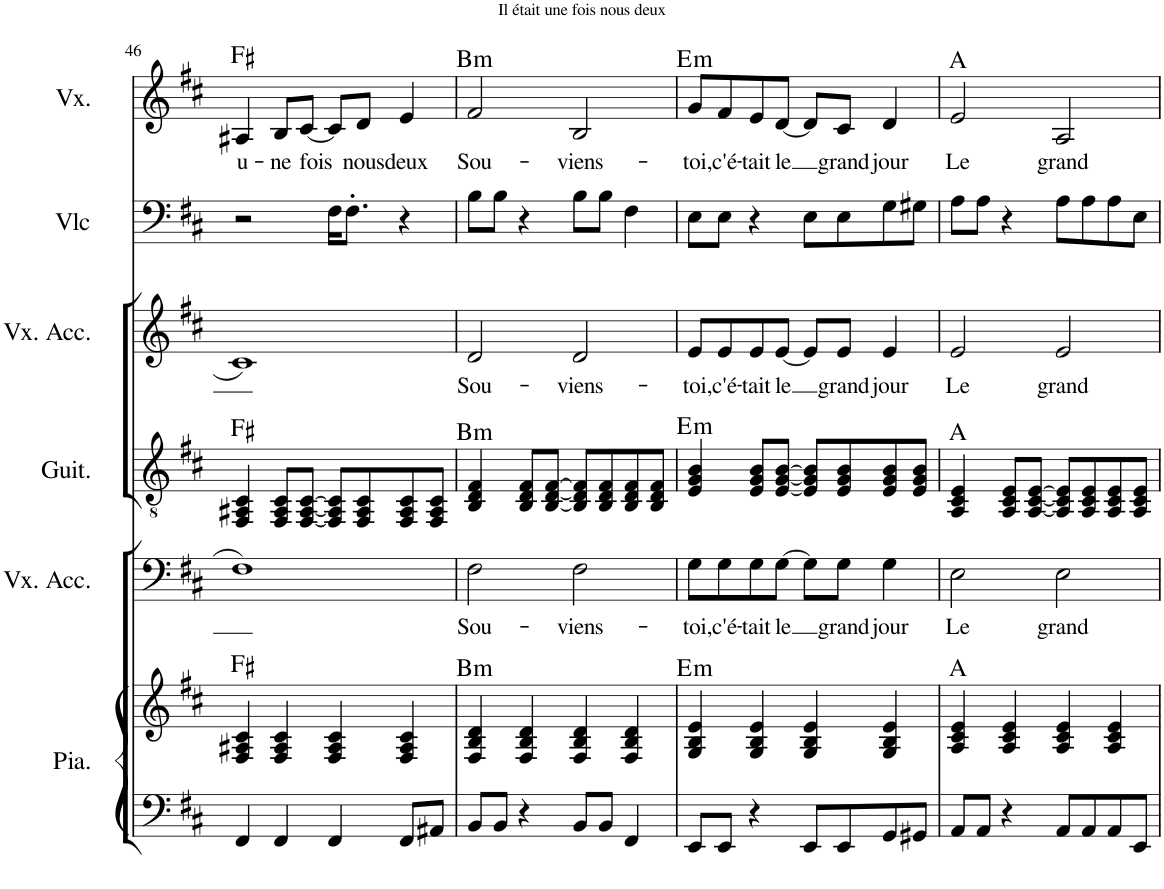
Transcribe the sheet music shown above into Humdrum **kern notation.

**kern	**kern	**harte	**kern	**text	**kern	**harte	**kern	**text	**kern	**kern	**text	**harte
*part6	*part6	*part6	*part5	*part5	*part4	*part4	*part3	*part3	*part2	*part1	*part1	*part1
*staff7	*staff6	*	*staff5	*staff5	*staff4	*	*staff3	*staff3	*staff2	*staff1	*staff1	*
*I"Piano	*	*	*I"Voix Acc.	*	*I"Guitare	*	*I"Voix Acc.	*	*I"Violoncelle	*I"Voix	*	*
*I'Pia.	*	*	*I'Vx. Acc.	*	*I'Guit.	*	*I'Vx. Acc.	*	*I'Vlc	*I'Vx.	*	*
!!LO:PB:g=z
*clefF4	*clefG2	*	*clefF4	*	*clefGv2	*	*clefG2	*	*clefF4	*clefG2	*	*
*k[f#c#]	*k[f#c#]	*	*k[f#c#]	*	*k[f#c#]	*	*k[f#c#]	*	*k[f#c#]	*k[f#c#]	*	*
*M4/4	*M4/4	*	*M4/4	*	*M4/4	*	*M4/4	*	*M4/4	*M4/4	*	*
=46	=46	=46	=46	=46	=46	=46	=46	=46	=46	=46	=46	=46
!	!	!	!	!	!	!	!	!	!	!	!LO:LY:b	!
4FF#/	4F#/ 4A#X/ 4c#/	F#:maj	1F#	.	4FF#/ 4AA#X/ 4C#/	F#:maj	1c#	.	2r	4A#X/	u-	F#:maj
!	!	!	!	!	!	!	!	!	!	!	!LO:LY:b	!
4FF#/	4F#/ 4A#/ 4c#/	.	.	.	8FF#/ 8AA#/ 8C#/L	.	.	.	.	8B/L	-ne	.
!	!	!	!	!	!	!	!	!	!	!	!LO:LY:b	!
.	.	.	.	.	[8FF#/ [8AA#/ [8C#/J	.	.	.	.	[8c#/J	fois	.
4FF#/	4F#/ 4A#/ 4c#/	.	.	.	8FF#/] 8AA#/] 8C#/]L	.	.	.	16F#\KL	8c#/L]	.	.
.	.	.	.	.	.	.	.	.	8.F#'\J	.	.	.
!	!	!	!	!	!	!	!	!	!	!	!LO:LY:b	!
.	.	.	.	.	8FF#/ 8AA#/ 8C#/	.	.	.	.	8d/J	nous	.
!	!	!	!	!	!	!	!	!	!	!	!LO:LY:b	!
8FF#/L	4F#/ 4A#/ 4c#/	.	.	.	8FF#/ 8AA#/ 8C#/	.	.	.	4r	4e/	deux	.
8AA#X/J	.	.	.	.	8FF#/ 8AA#/ 8C#/J	.	.	.	.	.	.	.
=47	=47	=47	=47	=47	=47	=47	=47	=47	=47	=47	=47	=47
!	!	!LO:H:kt=m	!	!LO:LY:b	!	!LO:H:kt=m	!	!LO:LY:b	!	!	!LO:LY:b	!LO:H:kt=m
8BB/L	4F#/ 4B/ 4d/	B:min	2F#\	Sou-	4BB/ 4D/ 4F#/	B:min	2d/	Sou-	8B\L	2f#/	Sou-	B:min
8BB/J	.	.	.	.	.	.	.	.	8B\J	.	.	.
4r	4F#/ 4B/ 4d/	.	.	.	8BB/ 8D/ 8F#/L	.	.	.	4r	.	.	.
.	.	.	.	.	[8BB/ [8D/ [8F#/J	.	.	.	.	.	.	.
!	!	!	!	!LO:LY:b	!	!	!	!LO:LY:b	!	!	!LO:LY:b	!
8BB/L	4F#/ 4B/ 4d/	.	2F#\	-viens-	8BB/] 8D/] 8F#/]L	.	2d/	-viens-	8B\L	2B/	-viens-	.
8BB/J	.	.	.	.	8BB/ 8D/ 8F#/	.	.	.	8B\J	.	.	.
4FF#/	4F#/ 4B/ 4d/	.	.	.	8BB/ 8D/ 8F#/	.	.	.	4F#\	.	.	.
.	.	.	.	.	8BB/ 8D/ 8F#/J	.	.	.	.	.	.	.
=48	=48	=48	=48	=48	=48	=48	=48	=48	=48	=48	=48	=48
!	!	!LO:H:kt=m	!	!LO:LY:b	!	!LO:H:kt=m	!	!LO:LY:b	!	!	!LO:LY:b	!LO:H:kt=m
8EE/L	4G/ 4B/ 4e/	E:min	8G\L	-toi,	4E/ 4G/ 4B/	E:min	8e/L	-toi,	8E\L	8g/L	-toi,	E:min
!	!	!	!	!LO:LY:b	!	!	!	!LO:LY:b	!	!	!LO:LY:b	!
8EE/J	.	.	8G\	c'é-	.	.	8e/	c'é-	8E\J	8f#/	c'é-	.
!	!	!	!	!LO:LY:b	!	!	!	!LO:LY:b	!	!	!LO:LY:b	!
4r	4G/ 4B/ 4e/	.	8G\	-tait	8E/ 8G/ 8B/L	.	8e/	-tait	4r	8e/	-tait	.
!	!	!	!	!LO:LY:b	!	!	!	!LO:LY:b	!	!	!LO:LY:b	!
.	.	.	[8G\J	le	[8E/ [8G/ [8B/J	.	[8e/J	le	.	[8d/J	le	.
8EE/L	4G/ 4B/ 4e/	.	8G\L]	.	8E/] 8G/] 8B/]L	.	8e/L]	.	8E\L	8d/L]	.	.
!	!	!	!	!LO:LY:b	!	!	!	!LO:LY:b	!	!	!LO:LY:b	!
8EE/	.	.	8G\J	grand	8E/ 8G/ 8B/	.	8e/J	grand	8E\	8c#/J	grand	.
!	!	!	!	!LO:LY:b	!	!	!	!LO:LY:b	!	!	!LO:LY:b	!
8GG/	4G/ 4B/ 4e/	.	4G\	jour	8E/ 8G/ 8B/	.	4e/	jour	8G\	4d/	jour	.
8GG#X/J	.	.	.	.	8E/ 8G/ 8B/J	.	.	.	8G#X\J	.	.	.
=49	=49	=49	=49	=49	=49	=49	=49	=49	=49	=49	=49	=49
!	!	!	!	!LO:LY:b	!	!	!	!LO:LY:b	!	!	!LO:LY:b	!
8AA/L	4A/ 4c#/ 4e/	A:maj	2E\	Le	4AA/ 4C#/ 4E/	A:maj	2e/	Le	8A\L	2e/	Le	A:maj
8AA/J	.	.	.	.	.	.	.	.	8A\J	.	.	.
4r	4A/ 4c#/ 4e/	.	.	.	8AA/ 8C#/ 8E/L	.	.	.	4r	.	.	.
.	.	.	.	.	[8AA/ [8C#/ [8E/J	.	.	.	.	.	.	.
!	!	!	!	!LO:LY:b	!	!	!	!LO:LY:b	!	!	!LO:LY:b	!
8AA/L	4A/ 4c#/ 4e/	.	2E\	grand	8AA/] 8C#/] 8E/]L	.	2e/	grand	8A\L	2A/	grand	.
8AA/	.	.	.	.	8AA/ 8C#/ 8E/	.	.	.	8A\	.	.	.
8AA/	4A/ 4c#/ 4e/	.	.	.	8AA/ 8C#/ 8E/	.	.	.	8A\	.	.	.
8EE/J	.	.	.	.	8AA/ 8C#/ 8E/J	.	.	.	8E\J	.	.	.
=	=	=	=	=	=	=	=	=	=	=	=	=
*-	*-	*-	*-	*-	*-	*-	*-	*-	*-	*-	*-	*-
